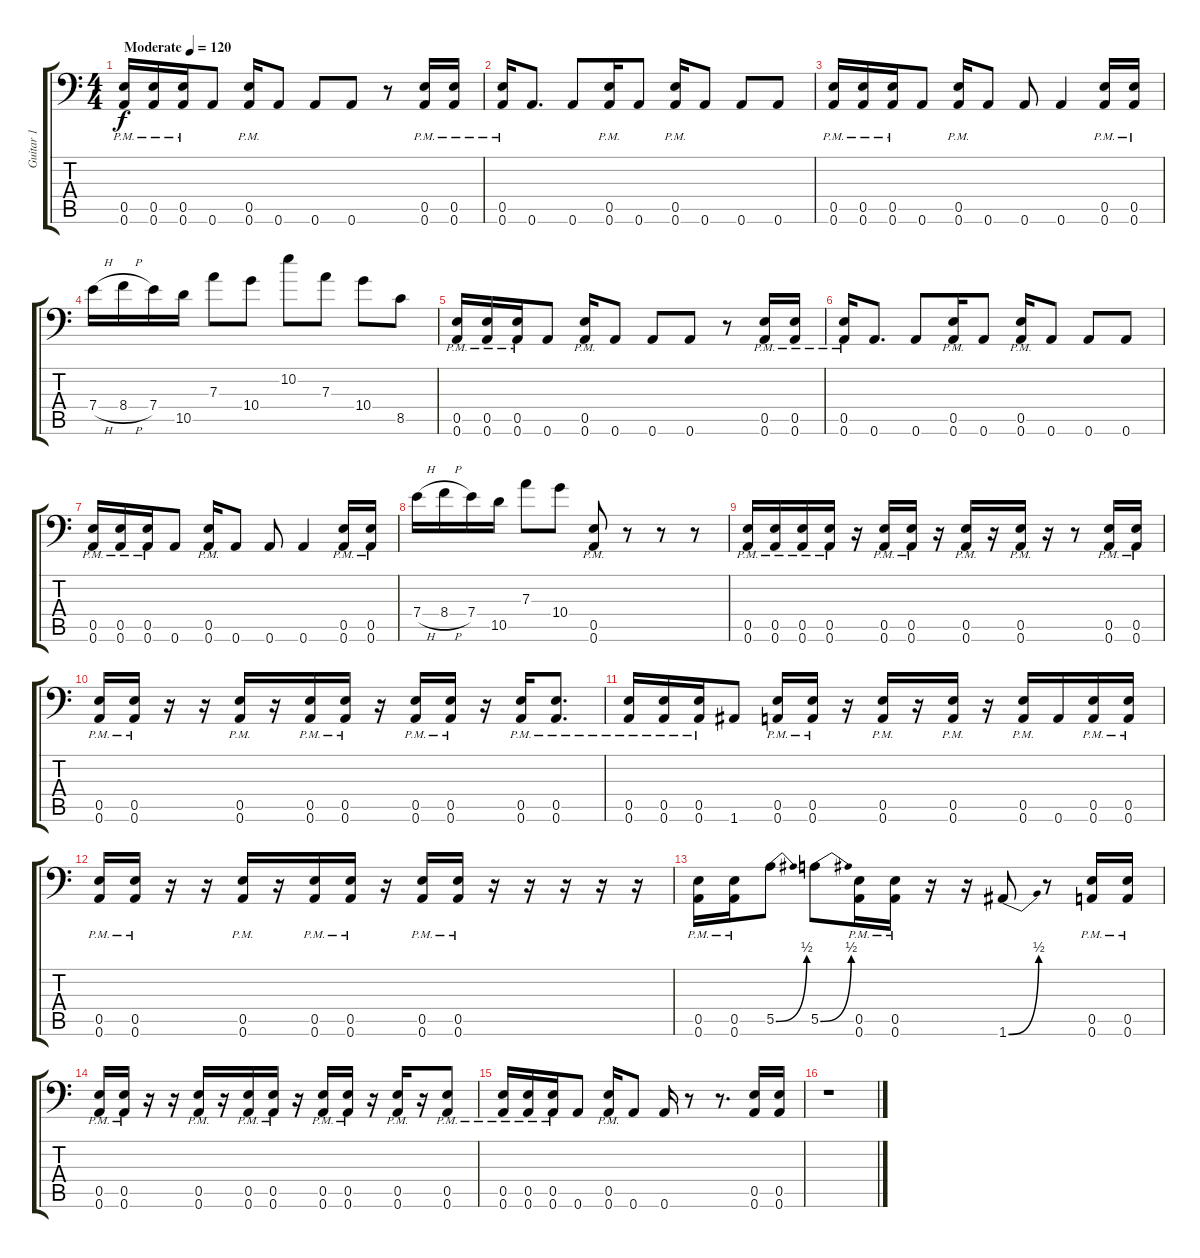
\track ("Guitar 1" "Guitar 1") {instrument distortionguitar}
\staff {score tabs}
\tuning (B3 Gb3 D3 A2 E2 A1) {hide}
\ts (4 4)
\tempo (120 "Moderate")
\clef f4
\ks c
(0.5{pm} 0.6{pm}).16{dy f instrument distortionguitar} (0.5{pm} 0.6{pm}).16 (0.5{pm} 0.6{pm}).16 0.6.8 (0.5{pm} 0.6{pm}).16 0.6.8 0.6.8 0.6.8 r.8 (0.5{pm} 0.6{pm}).16 (0.5{pm} 0.6{pm}).16 |
(0.5{pm} 0.6{pm}).16 0.6.8{d} 0.6.8 (0.5{pm} 0.6{pm}).16 0.6.8 (0.5{pm} 0.6{pm}).16 0.6.8 0.6.8 0.6.8 |
(0.5{pm} 0.6{pm}).16 (0.5{pm} 0.6{pm}).16 (0.5{pm} 0.6{pm}).16 0.6.8 (0.5{pm} 0.6{pm}).16 0.6.8 0.6.8 0.6.4 (0.5{pm} 0.6{pm}).16 (0.5{pm} 0.6{pm}).16 |
7.4{h}.16 8.4{h}.16 7.4.16 10.5.16 7.3.8 10.4.8 10.2.8 7.3.8 10.4.8 8.5.8 |
(0.5{pm} 0.6{pm}).16 (0.5{pm} 0.6{pm}).16 (0.5{pm} 0.6{pm}).16 0.6.8 (0.5{pm} 0.6{pm}).16 0.6.8 0.6.8 0.6.8 r.8 (0.5{pm} 0.6{pm}).16 (0.5{pm} 0.6{pm}).16 |
(0.5{pm} 0.6{pm}).16 0.6.8{d} 0.6.8 (0.5{pm} 0.6{pm}).16 0.6.8 (0.5{pm} 0.6{pm}).16 0.6.8 0.6.8 0.6.8 |
(0.5{pm} 0.6{pm}).16 (0.5{pm} 0.6{pm}).16 (0.5{pm} 0.6{pm}).16 0.6.8 (0.5{pm} 0.6{pm}).16 0.6.8 0.6.8 0.6.4 (0.5{pm} 0.6{pm}).16 (0.5{pm} 0.6{pm}).16 |
7.4{h}.16 8.4{h}.16 7.4.16 10.5.16 7.3.8 10.4.8 (0.5{pm} 0.6{pm}).8 r.8 r.8 r.8 |
(0.5{pm} 0.6{pm}).16 (0.5{pm} 0.6{pm}).16 (0.5{pm} 0.6{pm}).16 (0.5{pm} 0.6{pm}).16 r.16 (0.5{pm} 0.6{pm}).16 (0.5{pm} 0.6{pm}).16 r.16 (0.5{pm} 0.6{pm}).16 r.16 (0.5{pm} 0.6{pm}).16 r.16 r.8 (0.5{pm} 0.6{pm}).16 (0.5{pm} 0.6{pm}).16 |
(0.5{pm} 0.6{pm}).16 (0.5{pm} 0.6{pm}).16 r.16 r.16 (0.5{pm} 0.6{pm}).16 r.16 (0.5{pm} 0.6{pm}).16 (0.5{pm} 0.6{pm}).16 r.16 (0.5{pm} 0.6{pm}).16 (0.5{pm} 0.6{pm}).16 r.16 (0.5{pm} 0.6{pm}).16 (0.5{pm} 0.6{pm}).8{d} |
(0.5{pm} 0.6{pm}).16 (0.5{pm} 0.6{pm}).16 (0.5{pm} 0.6{pm}).16 1.6.8 (0.5{pm} 0.6{pm}).16 (0.5{pm} 0.6{pm}).16 r.16 (0.5{pm} 0.6{pm}).16 r.16 (0.5{pm} 0.6{pm}).16 r.16 (0.5{pm} 0.6{pm}).16 0.6.16 (0.5{pm} 0.6{pm}).16 (0.5{pm} 0.6{pm}).16 |
(0.5{pm} 0.6{pm}).16 (0.5{pm} 0.6{pm}).16 r.16 r.16 (0.5{pm} 0.6{pm}).16 r.16 (0.5{pm} 0.6{pm}).16 (0.5{pm} 0.6{pm}).16 r.16 (0.5{pm} 0.6{pm}).16 (0.5{pm} 0.6{pm}).16 r.16 r.16 r.16 r.16 r.16 |
(0.5{pm} 0.6{pm}).16 (0.5{pm} 0.6{pm}).16 5.5{be (bend 0 0 60 2)}.8 5.5{be (bend 0 0 60 2)}.8 (0.5{pm} 0.6{pm}).16 (0.5{pm} 0.6{pm}).16 r.16 r.16 1.6{be (bend 0 0 60 2)}.8 r.8 (0.5{pm} 0.6{pm}).16 (0.5{pm} 0.6{pm}).16 |
(0.5{pm} 0.6{pm}).16 (0.5{pm} 0.6{pm}).16 r.16 r.16 (0.5{pm} 0.6{pm}).16 r.16 (0.5{pm} 0.6{pm}).16 (0.5{pm} 0.6{pm}).16 r.16 (0.5{pm} 0.6{pm}).16 (0.5{pm} 0.6{pm}).16 r.16 (0.5{pm} 0.6{pm}).16 r.16 (0.5{pm} 0.6{pm}).8 |
(0.5{pm} 0.6{pm}).16 (0.5{pm} 0.6{pm}).16 (0.5{pm} 0.6{pm}).16 0.6.8 (0.5{pm} 0.6{pm}).16 0.6.8 0.6.16 r.8 r.8{d} (0.5 0.6).16 (0.5 0.6).16 |
r.1
